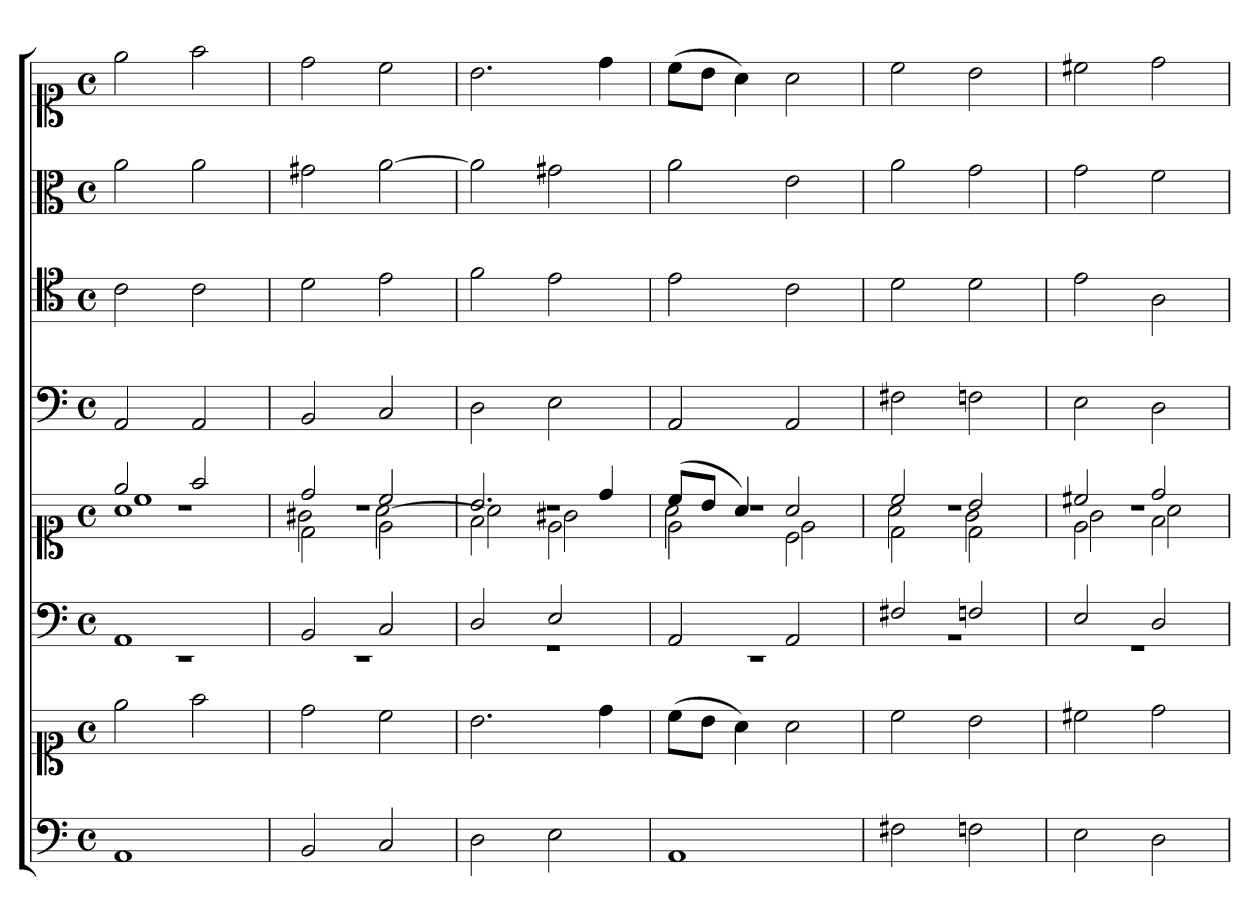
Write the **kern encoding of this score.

**kern	**kern	**kern	**kern	**kern	**kern	**kern	**kern
*part6	*part6	*part5	*part5	*part4	*part3	*part2	*part1
*staff8	*staff7	*staff6	*staff5	*staff4	*staff3	*staff2	*staff1
*clefF4	*clefC1	*clefF4	*clefC1	*clefF4	*clefC4	*clefC3	*clefC1
*k[]	*k[]	*k[]	*k[]	*k[]	*k[]	*k[]	*k[]
*M4/4	*M4/4	*M4/4	*M4/4	*M4/4	*M4/4	*M4/4	*M4/4
*met(c)	*met(c)	*met(c)	*met(c)	*met(c)	*met(c)	*met(c)	*met(c)
*MM180	*MM180	*MM180	*MM180	*MM180	*MM180	*MM180	*MM180
=1	=1	=1	=1	=1	=1	=1	=1
*	*	*^	*^	*	*	*	*
*	*	*	*	*	*^	*	*	*	*
*	*	*	*	*	*	*^	*	*	*	*
1AA	2ee	1AA	1r	2ee	1a	1cc\	1r	2AA	2c	2a	2ee
.	2ff	.	.	2ff	.	.	.	2AA	2c	2a	2ff
=2	=2	=2	=2	=2	=2	=2	=2	=2	=2	=2	=2
2BB	2dd	2BB	1r	2dd	2d	2g#X\	1r	2BB	2d	2g#X	2dd
2C	2cc	2C	.	2cc	2e	[2a\	.	2C	2e	[2a	2cc
=3	=3	=3	=3	=3	=3	=3	=3	=3	=3	=3	=3
2D	2.b	2D	1r	2.b	2f	2a\]	1r	2D	2f	2a]	2.b
2E	.	2E	.	.	2e	2g#X\	.	2E	2e	2g#X	.
.	4dd	.	.	4dd	.	.	.	.	.	.	4dd
=4	=4	=4	=4	=4	=4	=4	=4	=4	=4	=4	=4
1AA	(8ccL	2AA	1r	(8ccL	2e	2a\	1r	2AA	2e	2a	(8ccL
.	8bJ	.	.	8bJ	.	.	.	.	.	.	8bJ
.	4a)	.	.	4a)	.	.	.	.	.	.	4a)
.	2a	2AA	.	2a	2c	2e\	.	2AA	2c	2e	2a
=5	=5	=5	=5	=5	=5	=5	=5	=5	=5	=5	=5
2F#X	2cc	2F#X	1r	2cc	2d	2a\	1r	2F#X	2d	2a	2cc
2Fn	2b	2Fn	.	2b	2d	2g\	.	2Fn	2d	2g	2b
=6	=6	=6	=6	=6	=6	=6	=6	=6	=6	=6	=6
2E	2cc#X	2E	1r	2cc#X	2e	2g\	1r	2E	2e	2g	2cc#X
2D	2dd	2D	.	2dd	2f	2a\	.	2D	2A	2f	2dd
*	*	*v	*v	*	*	*	*	*	*	*	*
*	*	*	*v	*v	*v	*v	*	*	*	*
=	=	=	=	=	=	=	=
*-	*-	*-	*-	*-	*-	*-	*-
